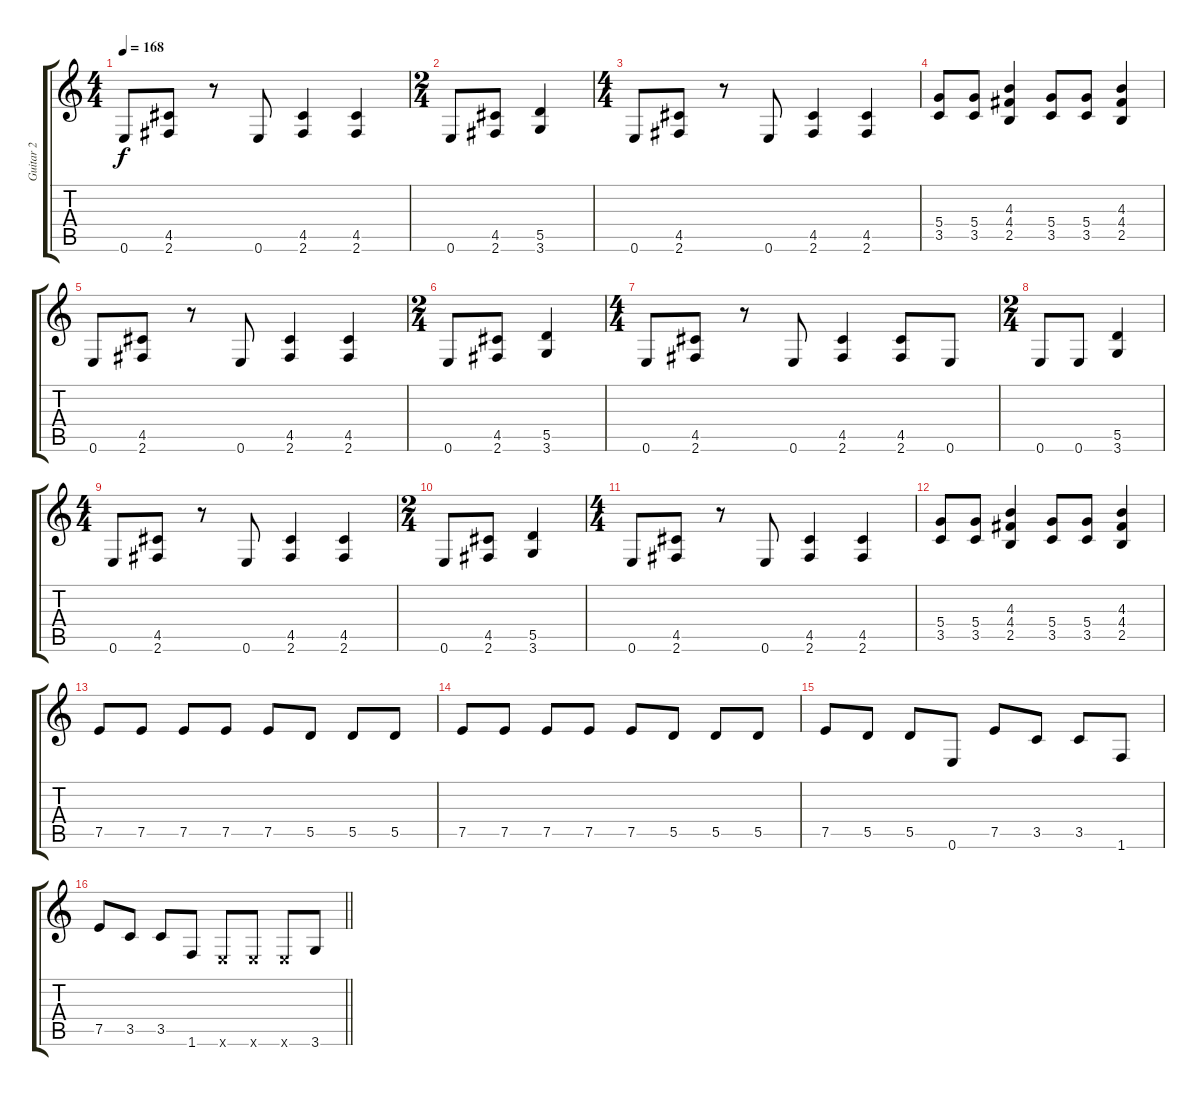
\track ("Guitar 2" "Guitar 2") {instrument distortionguitar}
\staff {score tabs}
\tuning (E4 B3 G3 D3 A2 E2) {hide}
\ts (4 4)
\tempo 168
\clef g2
\ks c
0.6.8{dy f} (4.5 2.6).8 r.8 0.6.8 (4.5 2.6).4 (4.5 2.6).4 |
\ts (2 4)
0.6.8 (4.5 2.6).8 (5.5 3.6).4 |
\ts (4 4)
0.6.8 (4.5 2.6).8 r.8 0.6.8 (4.5 2.6).4 (4.5 2.6).4 |
(5.4 3.5).8 (5.4 3.5).8 (4.3 4.4 2.5).4 (5.4 3.5).8 (5.4 3.5).8 (4.3 4.4 2.5).4 |
0.6.8 (4.5 2.6).8 r.8 0.6.8 (4.5 2.6).4 (4.5 2.6).4 |
\ts (2 4)
0.6.8 (4.5 2.6).8 (5.5 3.6).4 |
\ts (4 4)
0.6.8 (4.5 2.6).8 r.8 0.6.8 (4.5 2.6).4 (4.5 2.6).8 0.6.8 |
\ts (2 4)
0.6.8 0.6.8 (5.5 3.6).4 |
\ts (4 4)
0.6.8 (4.5 2.6).8 r.8 0.6.8 (4.5 2.6).4 (4.5 2.6).4 |
\ts (2 4)
0.6.8 (4.5 2.6).8 (5.5 3.6).4 |
\ts (4 4)
0.6.8 (4.5 2.6).8 r.8 0.6.8 (4.5 2.6).4 (4.5 2.6).4 |
(5.4 3.5).8 (5.4 3.5).8 (4.3 4.4 2.5).4 (5.4 3.5).8 (5.4 3.5).8 (4.3 4.4 2.5).4 |
7.5.8 7.5.8 7.5.8 7.5.8 7.5.8 5.5.8 5.5.8 5.5.8 |
7.5.8 7.5.8 7.5.8 7.5.8 7.5.8 5.5.8 5.5.8 5.5.8 |
7.5.8 5.5.8 5.5.8 0.6.8 7.5.8 3.5.8 3.5.8 1.6.8 |
\barLineRight lightlight
7.5.8 3.5.8 3.5.8 1.6.8 0.6{x}.8 0.6{x}.8 0.6{x}.8 3.6.8
